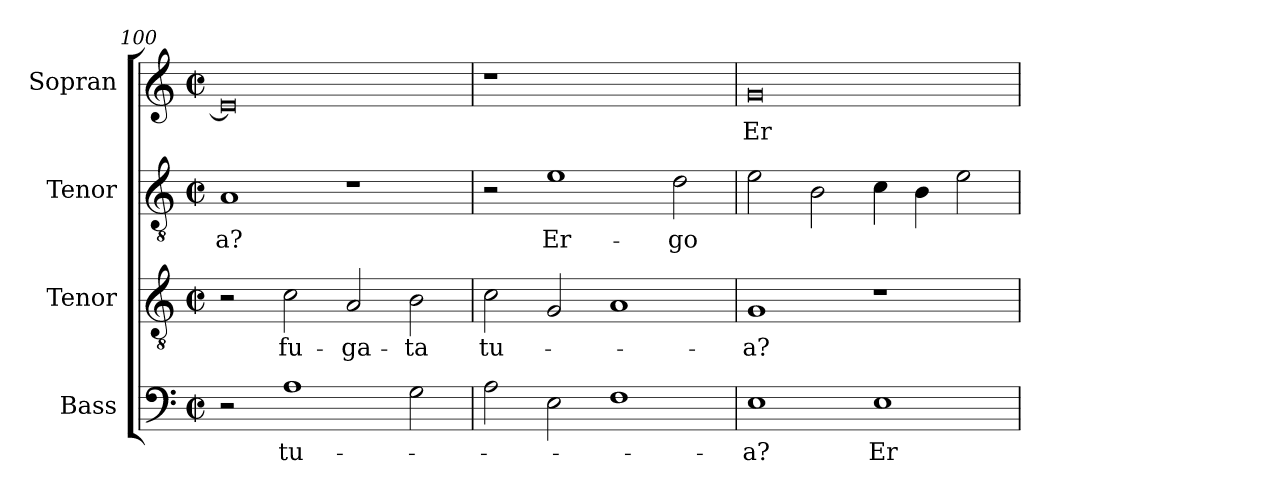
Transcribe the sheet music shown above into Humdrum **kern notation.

**kern	**text	**kern	**text	**kern	**text	**kern	**text
*part4	*part4	*part3	*part3	*part2	*part2	*part1	*part1
*staff4	*staff4	*staff3	*staff3	*staff2	*staff2	*staff1	*staff1
*I"Bass	*	*I"Tenor	*	*I"Tenor	*	*I"Sopran	*
*	*	*I'Tenor	*	*	*	*	*
*clefF4	*	*clefGv2	*	*clefGv2	*	*clefG2	*
*	*	*ITrd7c12	*	*ITrd7c12	*	*	*
*k[]	*	*k[]	*	*k[]	*	*k[]	*
*M2/2	*	*M2/2	*	*M2/2	*	*M2/2	*
*met(c|)	*	*met(c|)	*	*met(c|)	*	*met(c|)	*
=100	=100	=100	=100	=100	=100	=100	=100
!	!	!	!	!	!LO:LY:b:color=#000000	!	!
2r	.	2r	.	1AAi	-a?	0ei]	.
!	!LO:LY:b:color=#000000	!	!	!	!	!	!
!	!	!	!LO:LY:b:color=#000000	!	!	!	!
1Ai	tu-	2Ci\	fu-	.	.	.	.
!	!	!	!LO:LY:b:color=#000000	!	!	!	!
.	.	2AAi/	-ga-	1r	.	.	.
!	!	!	!LO:LY:b:color=#000000	!	!	!	!
2Gi\	.	2BBi\	-ta	.	.	.	.
=101	=101	=101	=101	=101	=101	=101	=101
!	!	!	!LO:LY:b:color=#000000	!	!	!LO:N:vis=1	!
2Ai\	.	2Ci\	tu-	2r	.	1r	.
!	!	!	!	!	!LO:LY:b:color=#000000	!	!
2Ei\	.	2GGi/	.	1Ei	Er-	.	.
1Fi	.	1AAi	.	.	.	1ryy	.
!	!	!	!	!	!LO:LY:b:color=#000000	!	!
.	.	.	.	2Di\	-go	.	.
=102	=102	=102	=102	=102	=102	=102	=102
!	!LO:LY:b:color=#000000	!	!	!	!	!	!
!	!	!	!LO:LY:b:color=#000000	!	!	!	!
!	!	!	!	!	!	!	!LO:LY:b:color=#000000
1Ei	-a?	1GGi	-a?	2Ei\	.	0gi	Er-
.	.	.	.	2BBi\	.	.	.
!	!LO:LY:b:color=#000000	!	!	!	!	!	!
1Ei	Er-	1r	.	4Ci\	.	.	.
.	.	.	.	4BBi\	.	.	.
.	.	.	.	2Ei\	.	.	.
=	=	=	=	=	=	=	=
*-	*-	*-	*-	*-	*-	*-	*-
